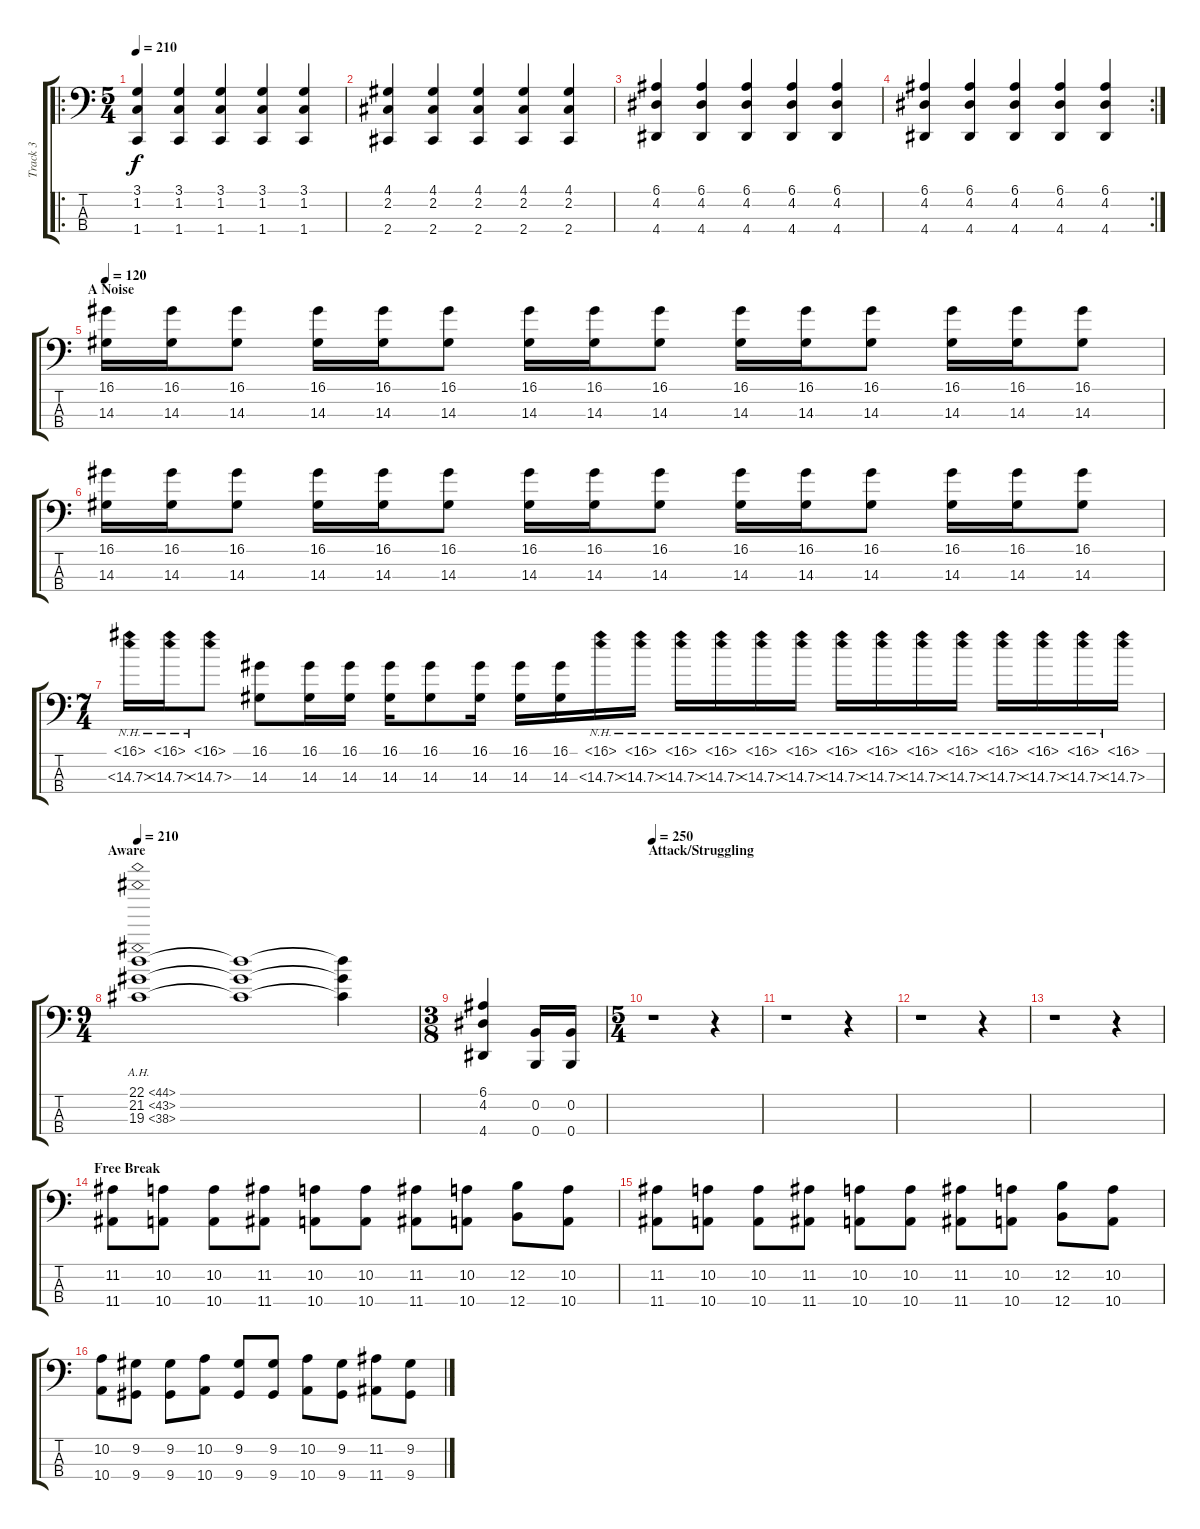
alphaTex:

\track ("Track 3" "Track 3") {instrument electricbasspick}
\staff {score tabs}
\tuning (E2 B1 Gb1 B0) {hide}
\ro
\ts (5 4)
\tempo 210
\clef f4
\ks c
(3.1 1.2 1.4).4{dy f} (3.1 1.2 1.4).4 (3.1 1.2 1.4).4 (3.1 1.2 1.4).4 (3.1 1.2 1.4).4 |
(4.1 2.2 2.4).4 (4.1 2.2 2.4).4 (4.1 2.2 2.4).4 (4.1 2.2 2.4).4 (4.1 2.2 2.4).4 |
(6.1 4.2 4.4).4 (6.1 4.2 4.4).4 (6.1 4.2 4.4).4 (6.1 4.2 4.4).4 (6.1 4.2 4.4).4 |
\rc 2
(6.1 4.2 4.4).4 (6.1 4.2 4.4).4 (6.1 4.2 4.4).4 (6.1 4.2 4.4).4 (6.1 4.2 4.4).4 |
\section ("" "A Noise")
\tempo 120
(16.1 14.3).16 (16.1 14.3).16 (16.1 14.3).8 (16.1 14.3).16 (16.1 14.3).16 (16.1 14.3).8 (16.1 14.3).16 (16.1 14.3).16 (16.1 14.3).8 (16.1 14.3).16 (16.1 14.3).16 (16.1 14.3).8 (16.1 14.3).16 (16.1 14.3).16 (16.1 14.3).8 |
(16.1 14.3).16 (16.1 14.3).16 (16.1 14.3).8 (16.1 14.3).16 (16.1 14.3).16 (16.1 14.3).8 (16.1 14.3).16 (16.1 14.3).16 (16.1 14.3).8 (16.1 14.3).16 (16.1 14.3).16 (16.1 14.3).8 (16.1 14.3).16 (16.1 14.3).16 (16.1 14.3).8 |
\ts (7 4)
(16.1{nh} 14.3{nh}).16 (16.1{nh} 14.3{nh}).16 (16.1{nh} 14.3{nh}).8 (16.1 14.3).8 (16.1 14.3).16 (16.1 14.3).16 (16.1 14.3).16 (16.1 14.3).8 (16.1 14.3).16 (16.1 14.3).16 (16.1 14.3).16 (16.1{nh} 14.3{nh}).16 (16.1{nh} 14.3{nh}).16 (16.1{nh} 14.3{nh}).16 (16.1{nh} 14.3{nh}).16 (16.1{nh} 14.3{nh}).16 (16.1{nh} 14.3{nh}).16 (16.1{nh} 14.3{nh}).16 (16.1{nh} 14.3{nh}).16 (16.1{nh} 14.3{nh}).16 (16.1{nh} 14.3{nh}).16 (16.1{nh} 14.3{nh}).16 (16.1{nh} 14.3{nh}).16 (16.1{nh} 14.3{nh}).16 (16.1{nh} 14.3{nh}).16 |
\ts (9 4)
\section ("" "Aware")
\tempo 210
(22.1{ah 22} 21.2{ah 22} 19.3{ah 19}).1 (22.1{t} 21.2{t} 19.3{t}).1 (22.1{t} 21.2{t} 19.3{t}).4 |
\ts (3 8)
(6.1 4.2 4.4).4 (0.2 0.4).16 (0.2 0.4).16 |
\ts (5 4)
\section ("" "Attack/Struggling")
\tempo 250
r.1 r.4 |
r.1 r.4 |
r.1 r.4 |
r.1 r.4 |
\section ("" "Free Break")
(11.2 11.4).8 (10.2 10.4).8 (10.2 10.4).8 (11.2 11.4).8 (10.2 10.4).8 (10.2 10.4).8 (11.2 11.4).8 (10.2 10.4).8 (12.2 12.4).8 (10.2 10.4).8 |
(11.2 11.4).8 (10.2 10.4).8 (10.2 10.4).8 (11.2 11.4).8 (10.2 10.4).8 (10.2 10.4).8 (11.2 11.4).8 (10.2 10.4).8 (12.2 12.4).8 (10.2 10.4).8 |
(10.2 10.4).8 (9.2 9.4).8 (9.2 9.4).8 (10.2 10.4).8 (9.2 9.4).8 (9.2 9.4).8 (10.2 10.4).8 (9.2 9.4).8 (11.2 11.4).8 (9.2 9.4).8
